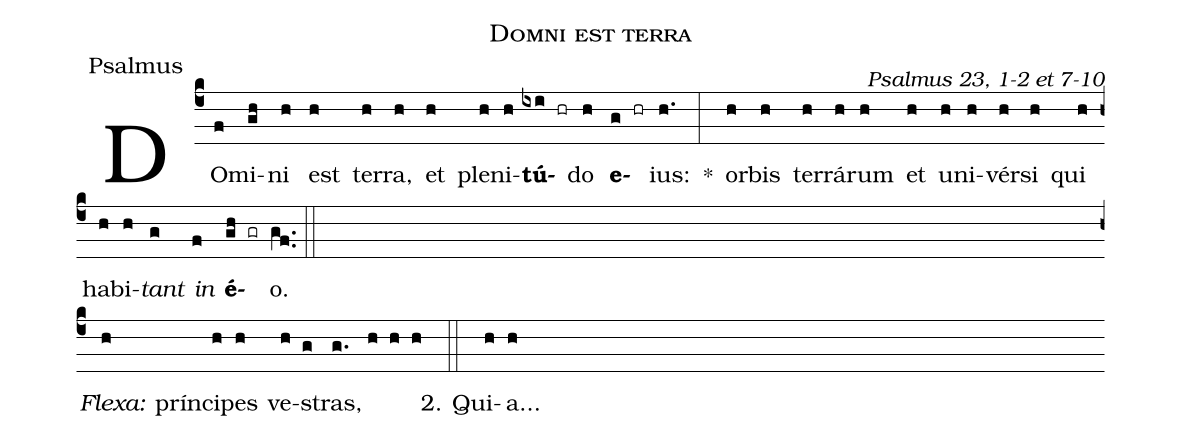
name:Domni est terra;
annotation:Psalmus;
commentary:Psalmus 23, 1-2 et 7-10;
%%
(c4) DO(f)mi(gh)ni(h) est(h) ter(h)ra,(h) et(h) ple(h)ni(h)<b>tú</b>(ixi hr)do(h) <b>e</b>(g hr)ius:(h.) *(:) or(h)bis(h) ter(h)rá(h)rum(h) et(h) u(h)ni(h)vér(h)si(h) qui(h) ha(h)bi(h)<i>tant</i>(g) <i>in</i>(f) <b>é</b>(gh gr)o.(gf..) (::) (Z)
<i>Flexa:</i> prín(h)ci(h)pes(h) ve(h g)stras,(g.) (h h h) (::)
2. Qui(h)a...(h)
